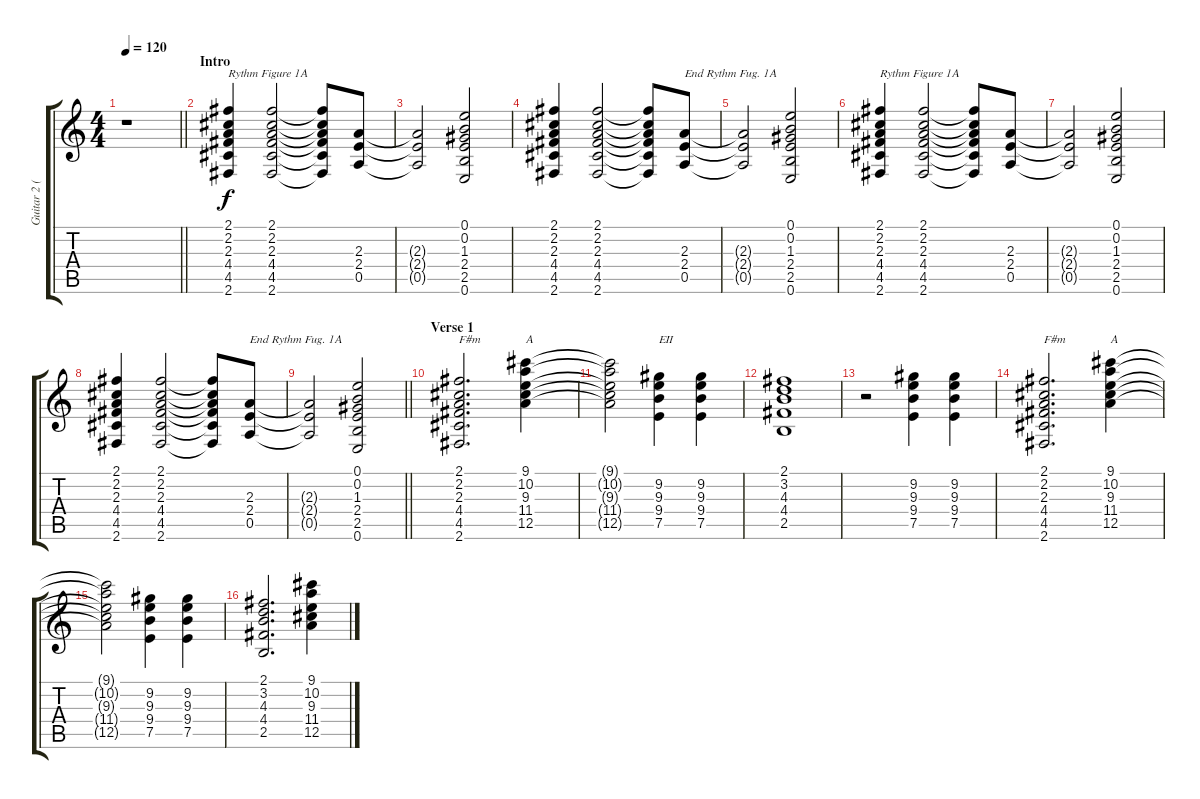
\track ("Guitar 2 (Backing)" "Guitar 2 (") {instrument acousticguitarnylon}
\staff {score tabs}
\tuning (E4 B3 G3 D3 A2 E2) {hide}
\ts (4 4)
\tempo 120
\clef g2
\barLineRight lightlight
\ks c
r.1{dy f instrument acousticguitarnylon} |
\section ("" "Intro")
(2.1 2.2 2.3 4.4 4.5 2.6).4{txt "Rythm Figure 1A"} (2.1 2.2 2.3 4.4 4.5 2.6).2 (2.1{t} 2.2{t} 2.3{t} 4.4{t} 4.5{t} 2.6{t}).8 (2.3 2.4 0.5).8 |
(2.3{t} 2.4{t} 0.5{t}).2 (0.1 0.2 1.3 2.4 2.5 0.6).2 |
(2.1 2.2 2.3 4.4 4.5 2.6).4 (2.1 2.2 2.3 4.4 4.5 2.6).2 (2.1{t} 2.2{t} 2.3{t} 4.4{t} 4.5{t} 2.6{t}).8 (2.3 2.4 0.5).8{txt "End Rythm Fug. 1A"} |
(2.3{t} 2.4{t} 0.5{t}).2 (0.1 0.2 1.3 2.4 2.5 0.6).2 |
(2.1 2.2 2.3 4.4 4.5 2.6).4{txt "Rythm Figure 1A"} (2.1 2.2 2.3 4.4 4.5 2.6).2 (2.1{t} 2.2{t} 2.3{t} 4.4{t} 4.5{t} 2.6{t}).8 (2.3 2.4 0.5).8 |
(2.3{t} 2.4{t} 0.5{t}).2 (0.1 0.2 1.3 2.4 2.5 0.6).2 |
(2.1 2.2 2.3 4.4 4.5 2.6).4 (2.1 2.2 2.3 4.4 4.5 2.6).2 (2.1{t} 2.2{t} 2.3{t} 4.4{t} 4.5{t} 2.6{t}).8 (2.3 2.4 0.5).8{txt "End Rythm Fug. 1A"} |
\barLineRight lightlight
(2.3{t} 2.4{t} 0.5{t}).2 (0.1 0.2 1.3 2.4 2.5 0.6).2 |
\section ("" "Verse 1")
(2.1 2.2 2.3 4.4 4.5 2.6).2{d txt "F#m"} (9.1 10.2 9.3 11.4 12.5).4{txt "A"} |
(9.1{t} 10.2{t} 9.3{t} 11.4{t} 12.5{t}).2 (9.2 9.3 9.4 7.5).4{txt "EII"} (9.2 9.3 9.4 7.5).4 |
(2.1 3.2 4.3 4.4 2.5).1 |
r.2 (9.2 9.3 9.4 7.5).4 (9.2 9.3 9.4 7.5).4 |
(2.1 2.2 2.3 4.4 4.5 2.6).2{d txt "F#m"} (9.1 10.2 9.3 11.4 12.5).4{txt "A"} |
(9.1{t} 10.2{t} 9.3{t} 11.4{t} 12.5{t}).2 (9.2 9.3 9.4 7.5).4 (9.2 9.3 9.4 7.5).4 |
(2.1 3.2 4.3 4.4 2.5).2{d} (9.1 10.2 9.3 11.4 12.5).4
